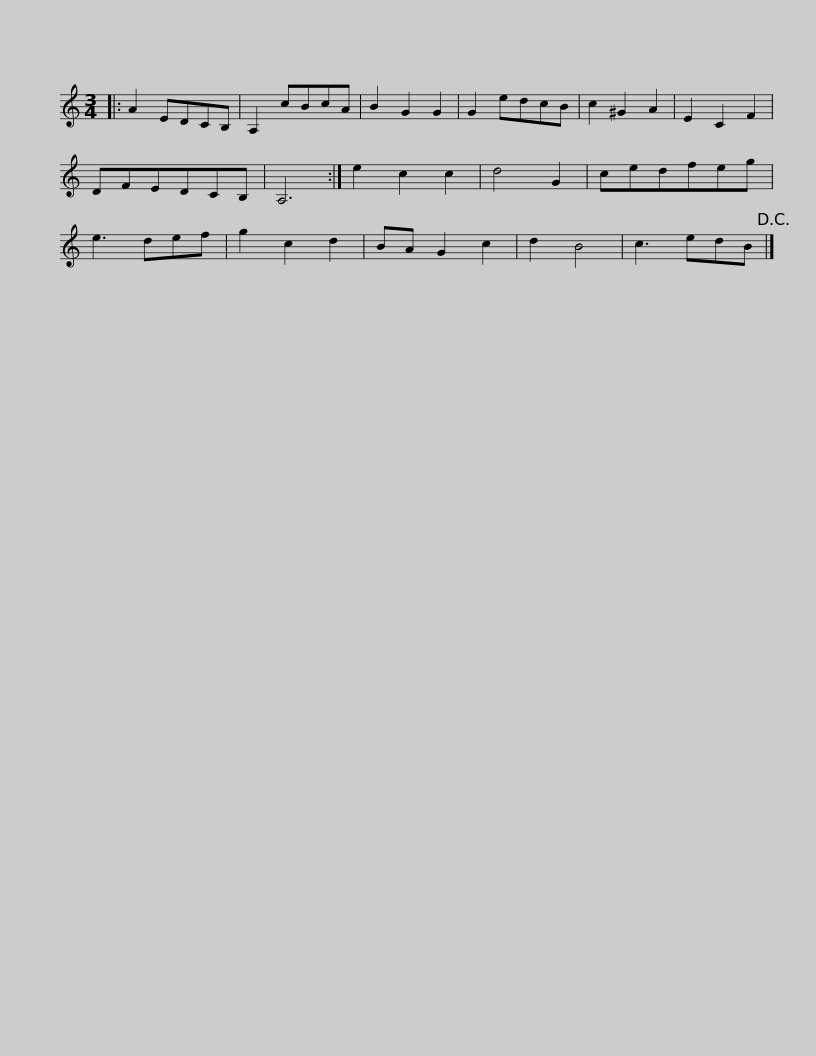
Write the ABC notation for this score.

X:1
L:1/8
M:3/4
I:linebreak $
K:C
V:1 treble
V:1
|: A2 EDCB, | A,2 cBcA | B2 G2 G2 | G2 edcB | c2 ^G2 A2 | %5
 E2 C2 F2 | DFEDCB, | A,6 :| e2 c2 c2 | d4 G2 |$ %10
 cedfeg | e3 def | g2 c2 d2 | BA G2 c2 | d2 B4 | %15
 c3 edB!D.C.! |] %16
